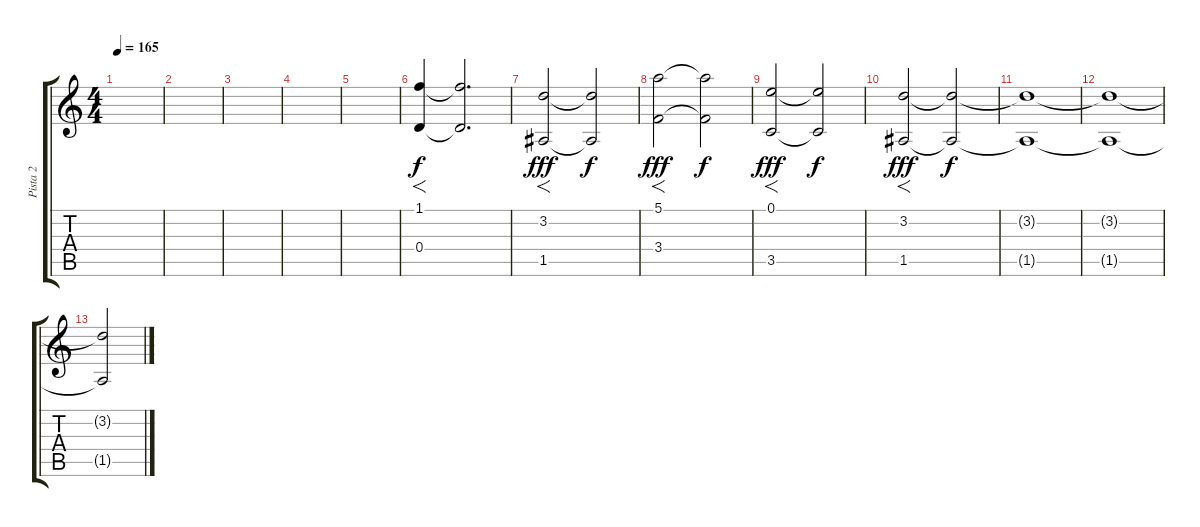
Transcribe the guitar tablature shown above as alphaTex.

\track ("Pista 2" "Pista 2") {instrument electricguitarclean}
\staff {score tabs}
\tuning (E4 B3 G3 D3 A2 E2) {hide}
\ts (4 4)
\tempo 165
\clef g2
\ks c
|
|
|
|
|
(1.1 0.4).4{f} (1.1{t} 0.4{t}).2{d} |
(3.2 1.5).2{f dy fff} (3.2{t} 1.5{t}).2{dy f} |
(5.1 3.4).2{f dy fff} (5.1{t} 3.4{t}).2{dy f} |
(0.1 3.5).2{f dy fff} (0.1{t} 3.5{t}).2{dy f} |
(3.2 1.5).2{f dy fff} (3.2{t} 1.5{t}).2{dy f} |
(3.2{t} 1.5{t}).1 |
(3.2{t} 1.5{t}).1 |
(3.2{t} 1.5{t}).2
